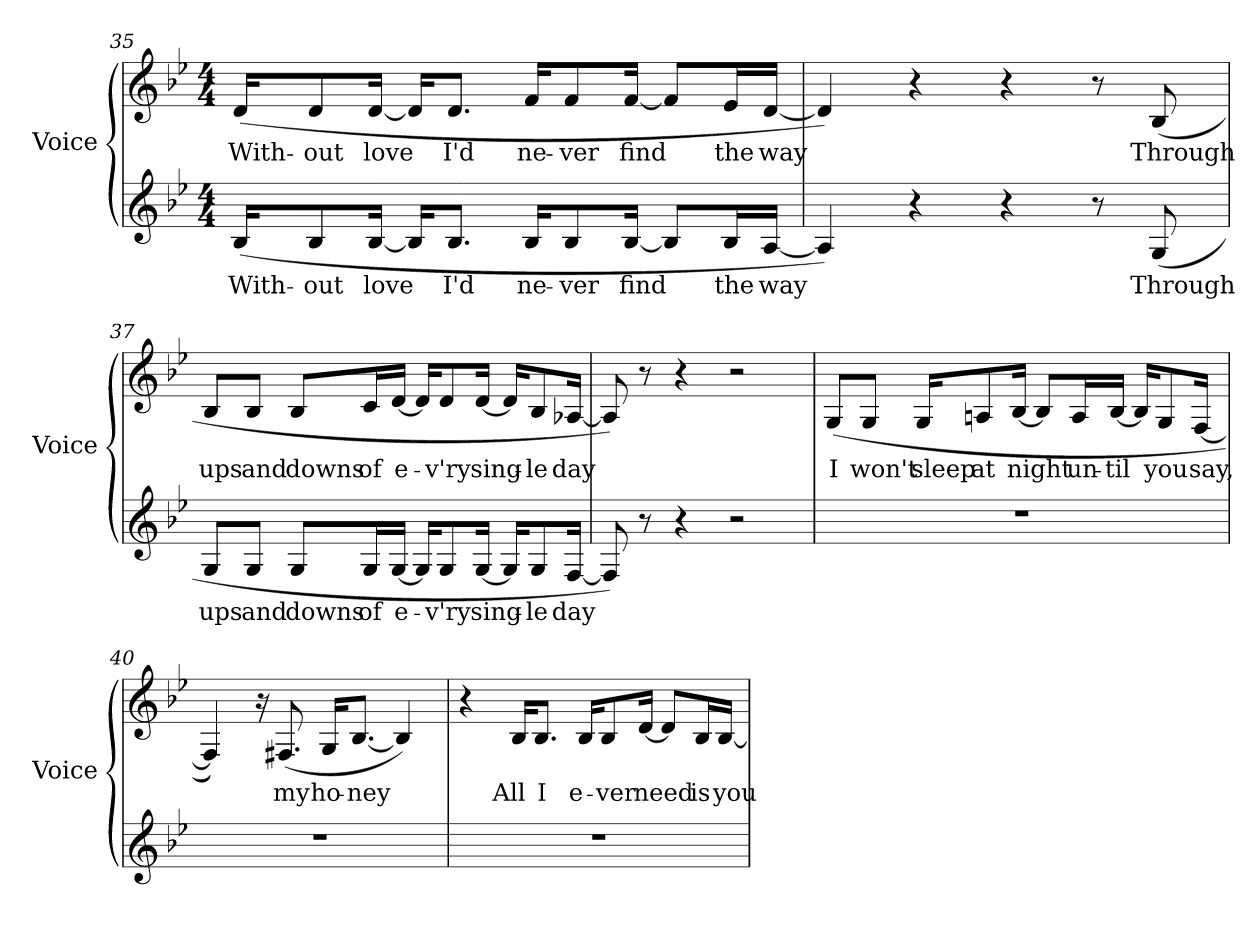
**kern	**text	**kern	**text
*part2	*part2	*part1	*part1
*staff2	*staff2	*staff1	*staff1
*I"Voice	*	*I"Voice	*
*I'Voice	*	*I'Voice	*
*clefG2	*	*clefG2	*
*k[b-e-]	*	*k[b-e-]	*
*B-:	*	*B-:	*
*M4/4	*	*M4/4	*
=35	=35	=35	=35
!	!LO:LY:b:color=#000000	!	!
!	!	!	!LO:LY:b:color=#000000
(16B-i/KL	With-	(16di/KL	With-
!	!LO:LY:b:color=#000000	!	!
!	!	!	!LO:LY:b:color=#000000
8B-i/	-out	8di/	-out
!	!LO:LY:b:color=#000000	!	!
!	!	!	!LO:LY:b:color=#000000
[16B-i/Jk	love	[16di/Jk	love
16B-i/KL]	.	16di/KL]	.
!	!LO:LY:b:color=#000000	!	!
!	!	!	!LO:LY:b:color=#000000
8.B-i/J	I'd	8.di/J	I'd
!	!LO:LY:b:color=#000000	!	!
!	!	!	!LO:LY:b:color=#000000
16B-i/KL	ne-	16fi/KL	ne-
!	!LO:LY:b:color=#000000	!	!
!	!	!	!LO:LY:b:color=#000000
8B-i/	-ver	8fi/	-ver
!	!LO:LY:b:color=#000000	!	!
!	!	!	!LO:LY:b:color=#000000
[16B-i/Jk	find	[16fi/Jk	find
8B-i/L]	.	8fi/L]	.
!	!LO:LY:b:color=#000000	!	!
!	!	!	!LO:LY:b:color=#000000
16B-i/L	the	16e-i/L	the
!	!LO:LY:b:color=#000000	!	!
!	!	!	!LO:LY:b:color=#000000
[16Ai/JJ	way	[16di/JJ	way
=36	=36	=36	=36
4Ai/])	.	4di/])	.
4r	.	4r	.
4r	.	4r	.
8r	.	8r	.
!	!LO:LY:b:color=#000000	!	!
!	!	!	!LO:LY:b:color=#000000
(8Gi/	Through	(8B-i/	Through
!!LO:LB:g=z
=37	=37	=37	=37
!	!LO:LY:b:color=#000000	!	!
!	!	!	!LO:LY:b:color=#000000
8Gi/L	ups	8B-i/L	ups
!	!LO:LY:b:color=#000000	!	!
!	!	!	!LO:LY:b:color=#000000
8Gi/J	and	8B-i/J	and
!	!LO:LY:b:color=#000000	!	!
!	!	!	!LO:LY:b:color=#000000
8Gi/L	downs	8B-i/L	downs
!	!LO:LY:b:color=#000000	!	!
!	!	!	!LO:LY:b:color=#000000
16Gi/L	of	16ci/L	of
!	!LO:LY:b:color=#000000	!	!
!	!	!	!LO:LY:b:color=#000000
[16Gi/JJ	e-	[16di/JJ	e-
16Gi/KL]	.	16di/KL]	.
!	!LO:LY:b:color=#000000	!	!
!	!	!	!LO:LY:b:color=#000000
8Gi/	-v'ry	8di/	-v'ry
!	!LO:LY:b:color=#000000	!	!
!	!	!	!LO:LY:b:color=#000000
[16Gi/Jk	sing-	[16di/Jk	sing-
16Gi/KL]	.	16di/KL]	.
!	!LO:LY:b:color=#000000	!	!
!	!	!	!LO:LY:b:color=#000000
8Gi/	-le	8B-i/	-le
!	!LO:LY:b:color=#000000	!	!
!	!	!	!LO:LY:b:color=#000000
[16Fi/Jk	day	[16A-Xi/Jk	day
=38	=38	=38	=38
8Fi/])	.	8A-i/])	.
8r	.	8r	.
4r	.	4r	.
2r	.	2r	.
!!LO:LB:g=z
=39	=39	=39	=39
!	!	!	!LO:LY:b:color=#000000
1r	.	(8Gi/L	I
!	!	!	!LO:LY:b:color=#000000
.	.	8Gi/J	won't
!	!	!	!LO:LY:b:color=#000000
.	.	16Gi/KL	sleep
!	!	!	!LO:LY:b:color=#000000
.	.	8Ani/	at
!	!	!	!LO:LY:b:color=#000000
.	.	[16B-i/Jk	night
.	.	8B-i/L]	.
!	!	!	!LO:LY:b:color=#000000
.	.	16Ai/L	un-
!	!	!	!LO:LY:b:color=#000000
.	.	[16B-i/JJ	-til
.	.	16B-i/KL]	.
!	!	!	!LO:LY:b:color=#000000
.	.	8Gi/	you
!	!	!	!LO:LY:b:color=#000000
.	.	[16Fi/Jk	say,
=40	=40	=40	=40
1r	.	4Fi/])	.
.	.	16r	.
!	!	!	!LO:LY:b:color=#000000
.	.	(8.F#Xi/	my
!	!	!	!LO:LY:b:color=#000000
.	.	16Gi/KL	ho-
!	!	!	!LO:LY:b:color=#000000
.	.	[8.B-i/J	-ney
.	.	4B-i/])	.
=41	=41	=41	=41
1r	.	4r	.
!	!	!	!LO:LY:b:color=#000000
.	.	16B-i/KL	All
!	!	!	!LO:LY:b:color=#000000
.	.	8.B-i/J	I
!	!	!	!LO:LY:b:color=#000000
.	.	16B-i/KL	e-
!	!	!	!LO:LY:b:color=#000000
.	.	8B-i/	-ver
!	!	!	!LO:LY:b:color=#000000
.	.	[16di/Jk	need
.	.	8di/L]	.
!	!	!	!LO:LY:b:color=#000000
.	.	16B-i/L	is
!	!	!	!LO:LY:b:color=#000000
.	.	[16B-i/JJ	you
=	=	=	=
*-	*-	*-	*-
